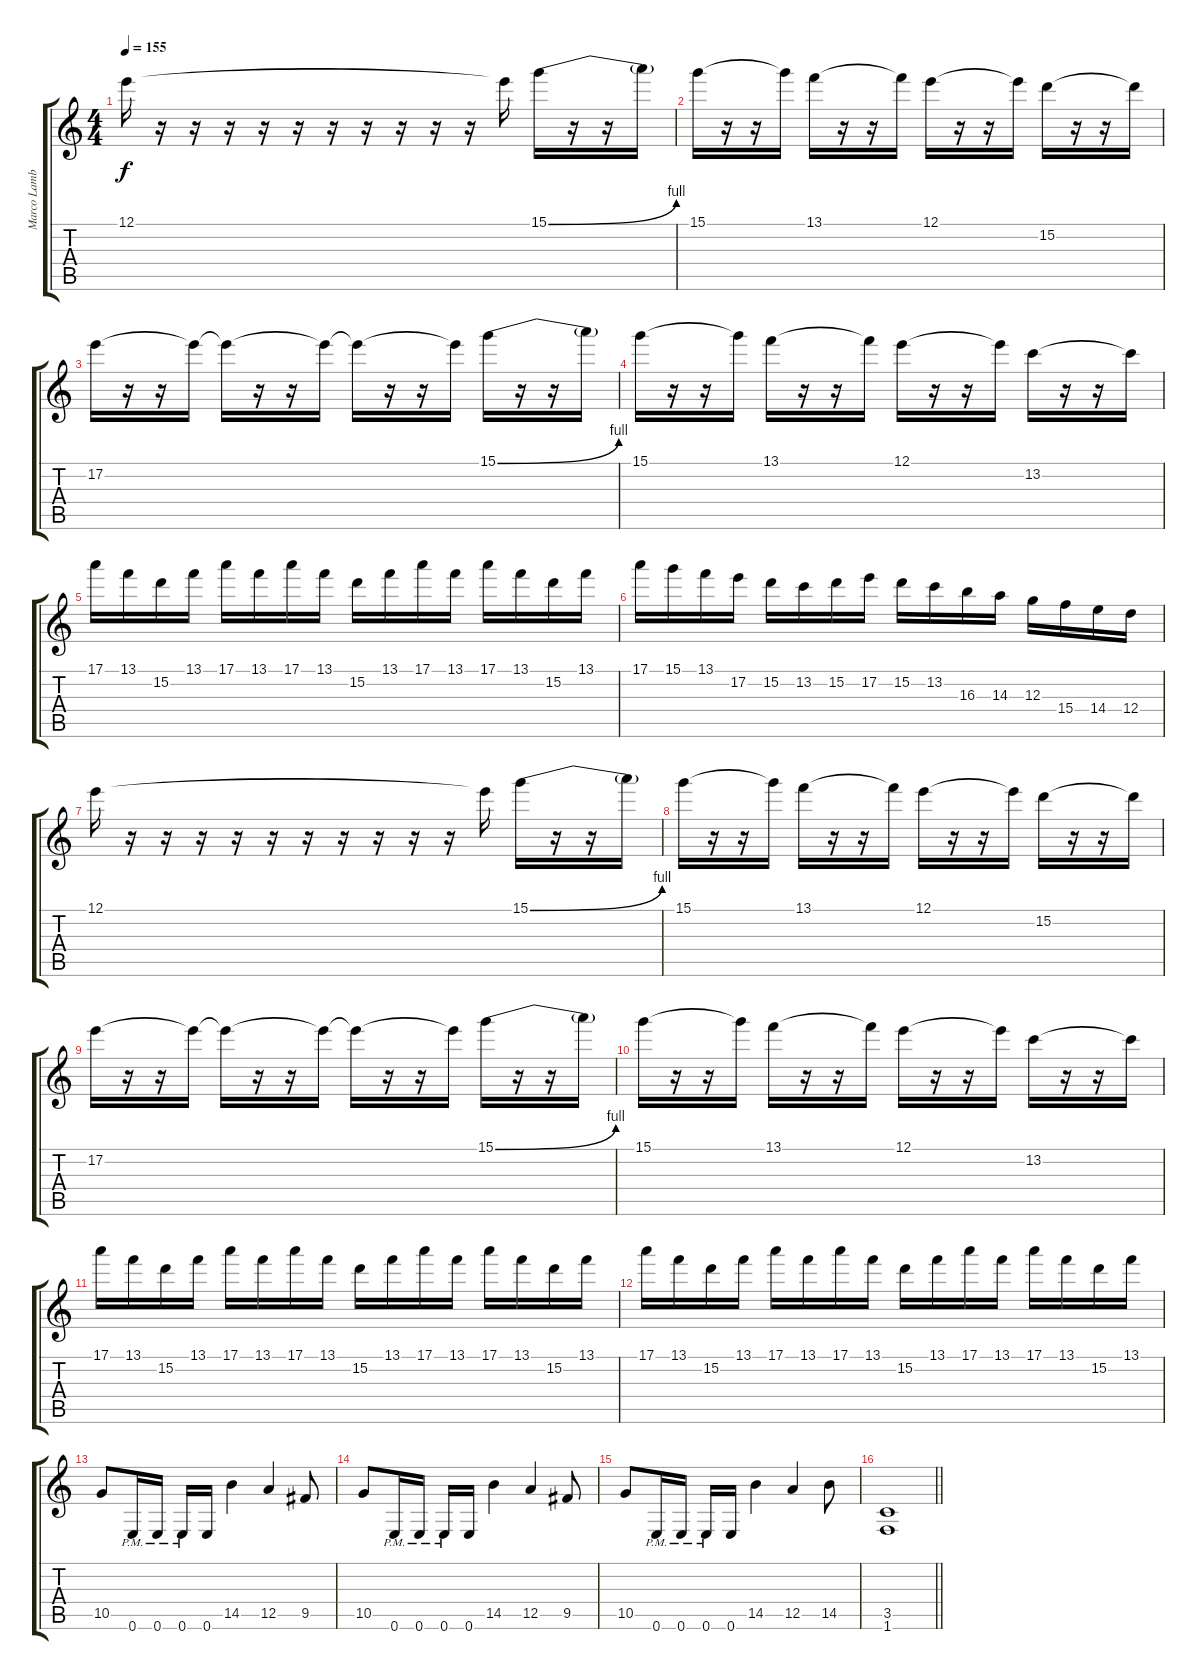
\track ("Marco Lambert" "Marco Lamb") {instrument overdrivenguitar}
\staff {score tabs}
\tuning (E4 B3 G3 D3 A2 E2) {hide}
\ts (4 4)
\tempo 155
\clef g2
\ks c
12.1.16{dy f} r.16 r.16 r.16 r.16 r.16 r.16 r.16 r.16 r.16 r.16 12.1{t}.16 15.1{be (bend 0 0 60 4)}.16 r.16 r.16 15.1{t}.16 |
15.1.16 r.16 r.16 15.1{t}.16 13.1.16 r.16 r.16 13.1{t}.16 12.1.16 r.16 r.16 12.1{t}.16 15.2.16 r.16 r.16 15.2{t}.16 |
17.2.16 r.16 r.16 17.2{t}.16 17.2{t}.16 r.16 r.16 17.2{t}.16 17.2{t}.16 r.16 r.16 17.2{t}.16 15.1{be (bend 0 0 60 4)}.16 r.16 r.16 15.1{t}.16 |
15.1.16 r.16 r.16 15.1{t}.16 13.1.16 r.16 r.16 13.1{t}.16 12.1.16 r.16 r.16 12.1{t}.16 13.2.16 r.16 r.16 13.2{t}.16 |
17.1.16 13.1.16 15.2.16 13.1.16 17.1.16 13.1.16 17.1.16 13.1.16 15.2.16 13.1.16 17.1.16 13.1.16 17.1.16 13.1.16 15.2.16 13.1.16 |
17.1.16 15.1.16 13.1.16 17.2.16 15.2.16 13.2.16 15.2.16 17.2.16 15.2.16 13.2.16 16.3.16 14.3.16 12.3.16 15.4.16 14.4.16 12.4.16 |
12.1.16 r.16 r.16 r.16 r.16 r.16 r.16 r.16 r.16 r.16 r.16 12.1{t}.16 15.1{be (bend 0 0 60 4)}.16 r.16 r.16 15.1{t}.16 |
15.1.16 r.16 r.16 15.1{t}.16 13.1.16 r.16 r.16 13.1{t}.16 12.1.16 r.16 r.16 12.1{t}.16 15.2.16 r.16 r.16 15.2{t}.16 |
17.2.16 r.16 r.16 17.2{t}.16 17.2{t}.16 r.16 r.16 17.2{t}.16 17.2{t}.16 r.16 r.16 17.2{t}.16 15.1{be (bend 0 0 60 4)}.16 r.16 r.16 15.1{t}.16 |
15.1.16 r.16 r.16 15.1{t}.16 13.1.16 r.16 r.16 13.1{t}.16 12.1.16 r.16 r.16 12.1{t}.16 13.2.16 r.16 r.16 13.2{t}.16 |
17.1.16 13.1.16 15.2.16 13.1.16 17.1.16 13.1.16 17.1.16 13.1.16 15.2.16 13.1.16 17.1.16 13.1.16 17.1.16 13.1.16 15.2.16 13.1.16 |
17.1.16 13.1.16 15.2.16 13.1.16 17.1.16 13.1.16 17.1.16 13.1.16 15.2.16 13.1.16 17.1.16 13.1.16 17.1.16 13.1.16 15.2.16 13.1.16 |
10.5.8 0.6{pm}.16 0.6{pm}.16 0.6{pm}.16 0.6.16 14.5.4 12.5.4 9.5.8 |
10.5.8 0.6{pm}.16 0.6{pm}.16 0.6{pm}.16 0.6.16 14.5.4 12.5.4 9.5.8 |
10.5.8 0.6{pm}.16 0.6{pm}.16 0.6{pm}.16 0.6.16 14.5.4 12.5.4 14.5.8 |
\barLineRight lightlight
(3.5 1.6).1
